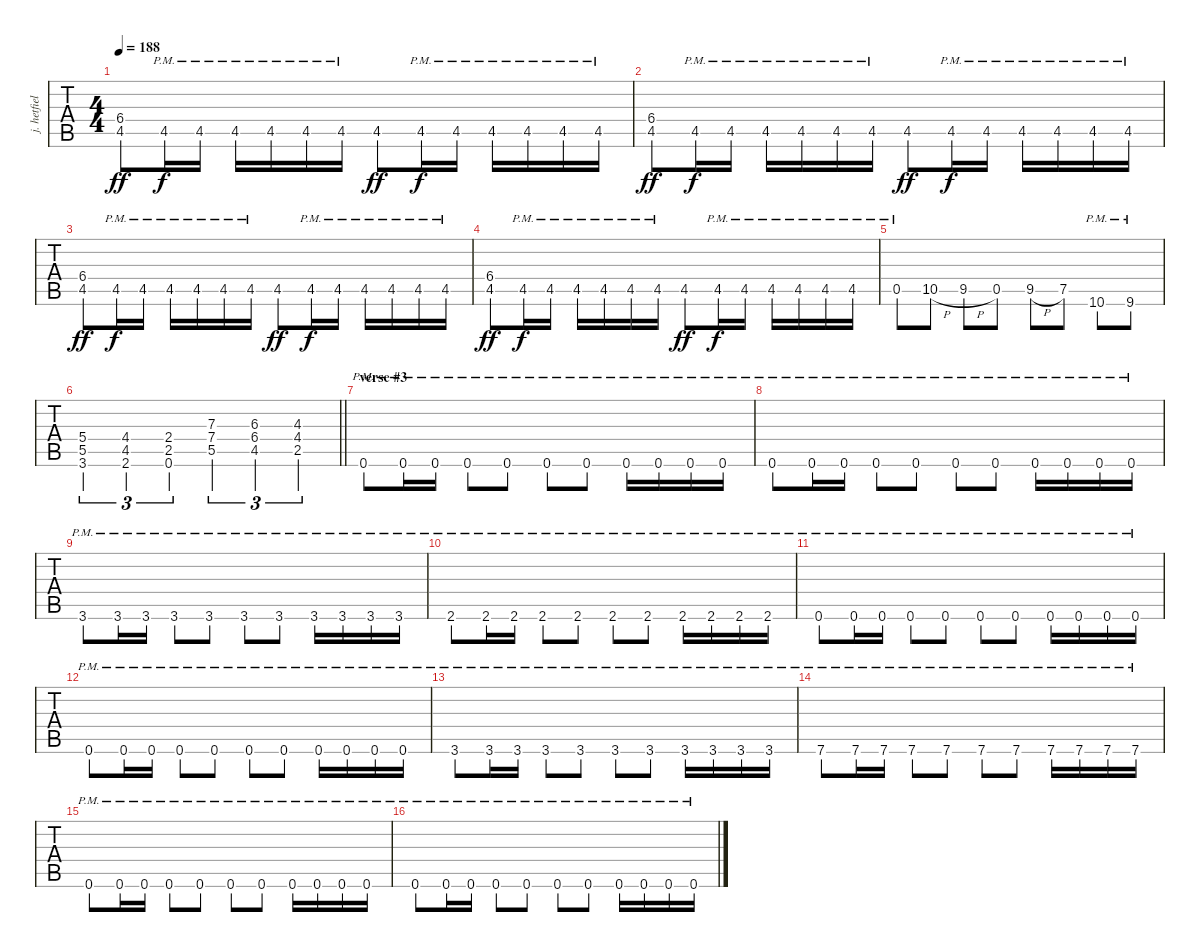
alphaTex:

\track ("j. hetfield - rhythm guitar" "j. hetfiel") {instrument distortionguitar}
\staff {tabs}
\tuning (E4 B3 G3 D3 A2 E2) {hide}
\ts (4 4)
\tempo 188
\clef g2
\ks c
(6.4{ac} 4.5{ac}).8{dy ff} 4.5{pm}.16{dy f} 4.5{pm}.16 4.5{pm}.16 4.5{pm}.16 4.5{pm}.16 4.5{pm}.16 4.5{ac}.8{dy ff} 4.5{pm}.16{dy f} 4.5{pm}.16 4.5{pm}.16 4.5{pm}.16 4.5{pm}.16 4.5{pm}.16 |
(6.4{ac} 4.5{ac}).8{dy ff} 4.5{pm}.16{dy f} 4.5{pm}.16 4.5{pm}.16 4.5{pm}.16 4.5{pm}.16 4.5{pm}.16 4.5{ac}.8{dy ff} 4.5{pm}.16{dy f} 4.5{pm}.16 4.5{pm}.16 4.5{pm}.16 4.5{pm}.16 4.5{pm}.16 |
(6.4{ac} 4.5{ac}).8{dy ff} 4.5{pm}.16{dy f} 4.5{pm}.16 4.5{pm}.16 4.5{pm}.16 4.5{pm}.16 4.5{pm}.16 4.5{ac}.8{dy ff} 4.5{pm}.16{dy f} 4.5{pm}.16 4.5{pm}.16 4.5{pm}.16 4.5{pm}.16 4.5{pm}.16 |
(6.4{ac} 4.5{ac}).8{dy ff} 4.5{pm}.16{dy f} 4.5{pm}.16 4.5{pm}.16 4.5{pm}.16 4.5{pm}.16 4.5{pm}.16 4.5{ac}.8{dy ff} 4.5{pm}.16{dy f} 4.5{pm}.16 4.5{pm}.16 4.5{pm}.16 4.5{pm}.16 4.5{pm}.16 |
0.5{pm}.8 10.5{h}.8 9.5{h}.8 0.5.8 9.5{h}.8 7.5.8 10.6{pm}.8 9.6{pm}.8 |
\barLineRight lightlight
(5.4 5.5 3.6).4{tu (3 2)} (4.4 4.5 2.6).4{tu (3 2)} (2.4 2.5 0.6).4{tu (3 2)} (7.3 7.4 5.5).4{tu (3 2)} (6.3 6.4 4.5).4{tu (3 2)} (4.3 4.4 2.5).4{tu (3 2)} |
\section ("" "verse #3")
0.6{pm}.8 0.6{pm}.16 0.6{pm}.16 0.6{pm}.8 0.6{pm}.8 0.6{pm}.8 0.6{pm}.8 0.6{pm}.16 0.6{pm}.16 0.6{pm}.16 0.6{pm}.16 |
0.6{pm}.8 0.6{pm}.16 0.6{pm}.16 0.6{pm}.8 0.6{pm}.8 0.6{pm}.8 0.6{pm}.8 0.6{pm}.16 0.6{pm}.16 0.6{pm}.16 0.6{pm}.16 |
3.6{pm}.8 3.6{pm}.16 3.6{pm}.16 3.6{pm}.8 3.6{pm}.8 3.6{pm}.8 3.6{pm}.8 3.6{pm}.16 3.6{pm}.16 3.6{pm}.16 3.6{pm}.16 |
2.6{pm}.8 2.6{pm}.16 2.6{pm}.16 2.6{pm}.8 2.6{pm}.8 2.6{pm}.8 2.6{pm}.8 2.6{pm}.16 2.6{pm}.16 2.6{pm}.16 2.6{pm}.16 |
0.6{pm}.8 0.6{pm}.16 0.6{pm}.16 0.6{pm}.8 0.6{pm}.8 0.6{pm}.8 0.6{pm}.8 0.6{pm}.16 0.6{pm}.16 0.6{pm}.16 0.6{pm}.16 |
0.6{pm}.8 0.6{pm}.16 0.6{pm}.16 0.6{pm}.8 0.6{pm}.8 0.6{pm}.8 0.6{pm}.8 0.6{pm}.16 0.6{pm}.16 0.6{pm}.16 0.6{pm}.16 |
3.6{pm}.8 3.6{pm}.16 3.6{pm}.16 3.6{pm}.8 3.6{pm}.8 3.6{pm}.8 3.6{pm}.8 3.6{pm}.16 3.6{pm}.16 3.6{pm}.16 3.6{pm}.16 |
7.6{pm}.8 7.6{pm}.16 7.6{pm}.16 7.6{pm}.8 7.6{pm}.8 7.6{pm}.8 7.6{pm}.8 7.6{pm}.16 7.6{pm}.16 7.6{pm}.16 7.6{pm}.16 |
0.6{pm}.8 0.6{pm}.16 0.6{pm}.16 0.6{pm}.8 0.6{pm}.8 0.6{pm}.8 0.6{pm}.8 0.6{pm}.16 0.6{pm}.16 0.6{pm}.16 0.6{pm}.16 |
0.6{pm}.8 0.6{pm}.16 0.6{pm}.16 0.6{pm}.8 0.6{pm}.8 0.6{pm}.8 0.6{pm}.8 0.6{pm}.16 0.6{pm}.16 0.6{pm}.16 0.6{pm}.16
